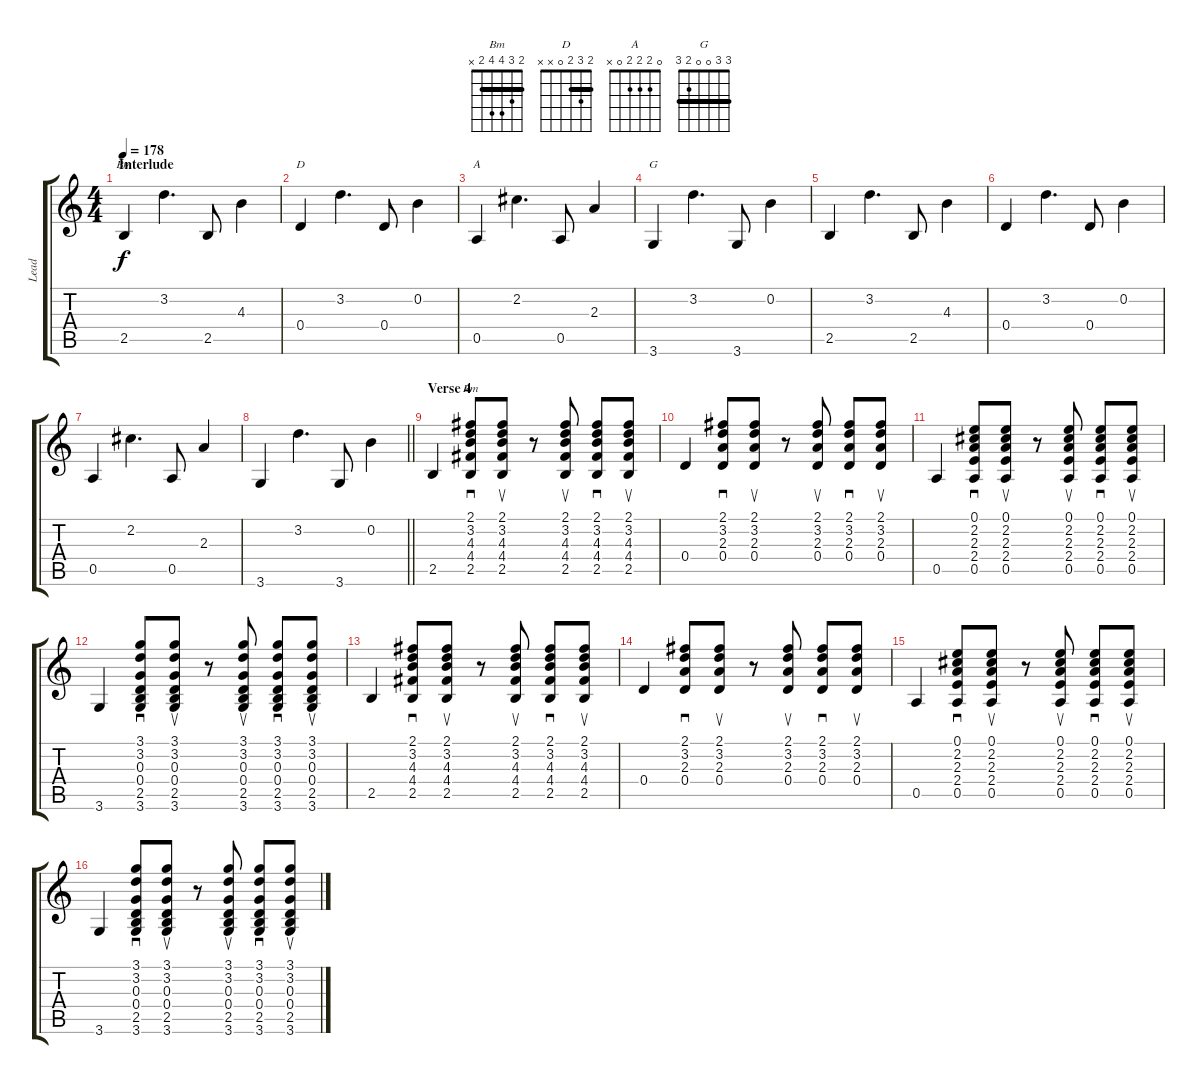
\track ("Lead" "Lead") {instrument acousticguitarsteel}
\staff {score tabs}
\tuning (E4 B3 G3 D3 A2 E2) {hide}
\chord ("Bm" 2 3 4 0 2 x)
\chord ("D" 2 3 2 0 x x) {barre 2}
\chord ("A" 0 2 2 2 0 x)
\chord ("G" 3 3 0 0 2 3) {barre 3}
\chord ("Bm" 2 3 4 4 2 x) {barre 2}
\ts (4 4)
\section ("" "Interlude")
\tempo 178
\clef g2
\ks c
2.5.4{ch "Bm" dy f} 3.2.4{d} 2.5.8 4.3.4 |
0.4.4{ch "D"} 3.2.4{d} 0.4.8 0.2.4 |
0.5.4{ch "A"} 2.2.4{d} 0.5.8 2.3.4 |
3.6.4{ch "G"} 3.2.4{d} 3.6.8 0.2.4 |
2.5.4 3.2.4{d} 2.5.8 4.3.4 |
0.4.4 3.2.4{d} 0.4.8 0.2.4 |
0.5.4 2.2.4{d} 0.5.8 2.3.4 |
\barLineRight lightlight
3.6.4 3.2.4{d} 3.6.8 0.2.4 |
\section ("" "Verse 4")
2.5.4 (2.1 3.2 4.3 4.4 2.5).8{sd ch "Bm"} (2.1 3.2 4.3 4.4 2.5).8{su} r.8 (2.1 3.2 4.3 4.4 2.5).8{su} (2.1 3.2 4.3 4.4 2.5).8{sd} (2.1 3.2 4.3 4.4 2.5).8{su} |
0.4.4 (2.1 3.2 2.3 0.4).8{sd} (2.1 3.2 2.3 0.4).8{su} r.8 (2.1 3.2 2.3 0.4).8{su} (2.1 3.2 2.3 0.4).8{sd} (2.1 3.2 2.3 0.4).8{su} |
0.5.4 (0.1 2.2 2.3 2.4 0.5).8{sd} (0.1 2.2 2.3 2.4 0.5).8{su} r.8 (0.1 2.2 2.3 2.4 0.5).8{su} (0.1 2.2 2.3 2.4 0.5).8{sd} (0.1 2.2 2.3 2.4 0.5).8{su} |
3.6.4 (3.1 3.2 0.3 0.4 2.5 3.6).8{sd} (3.1 3.2 0.3 0.4 2.5 3.6).8{su} r.8 (3.1 3.2 0.3 0.4 2.5 3.6).8{su} (3.1 3.2 0.3 0.4 2.5 3.6).8{sd} (3.1 3.2 0.3 0.4 2.5 3.6).8{su} |
2.5.4 (2.1 3.2 4.3 4.4 2.5).8{sd} (2.1 3.2 4.3 4.4 2.5).8{su} r.8 (2.1 3.2 4.3 4.4 2.5).8{su} (2.1 3.2 4.3 4.4 2.5).8{sd} (2.1 3.2 4.3 4.4 2.5).8{su} |
0.4.4 (2.1 3.2 2.3 0.4).8{sd} (2.1 3.2 2.3 0.4).8{su} r.8 (2.1 3.2 2.3 0.4).8{su} (2.1 3.2 2.3 0.4).8{sd} (2.1 3.2 2.3 0.4).8{su} |
0.5.4 (0.1 2.2 2.3 2.4 0.5).8{sd} (0.1 2.2 2.3 2.4 0.5).8{su} r.8 (0.1 2.2 2.3 2.4 0.5).8{su} (0.1 2.2 2.3 2.4 0.5).8{sd} (0.1 2.2 2.3 2.4 0.5).8{su} |
3.6.4 (3.1 3.2 0.3 0.4 2.5 3.6).8{sd} (3.1 3.2 0.3 0.4 2.5 3.6).8{su} r.8 (3.1 3.2 0.3 0.4 2.5 3.6).8{su} (3.1 3.2 0.3 0.4 2.5 3.6).8{sd} (3.1 3.2 0.3 0.4 2.5 3.6).8{su}
